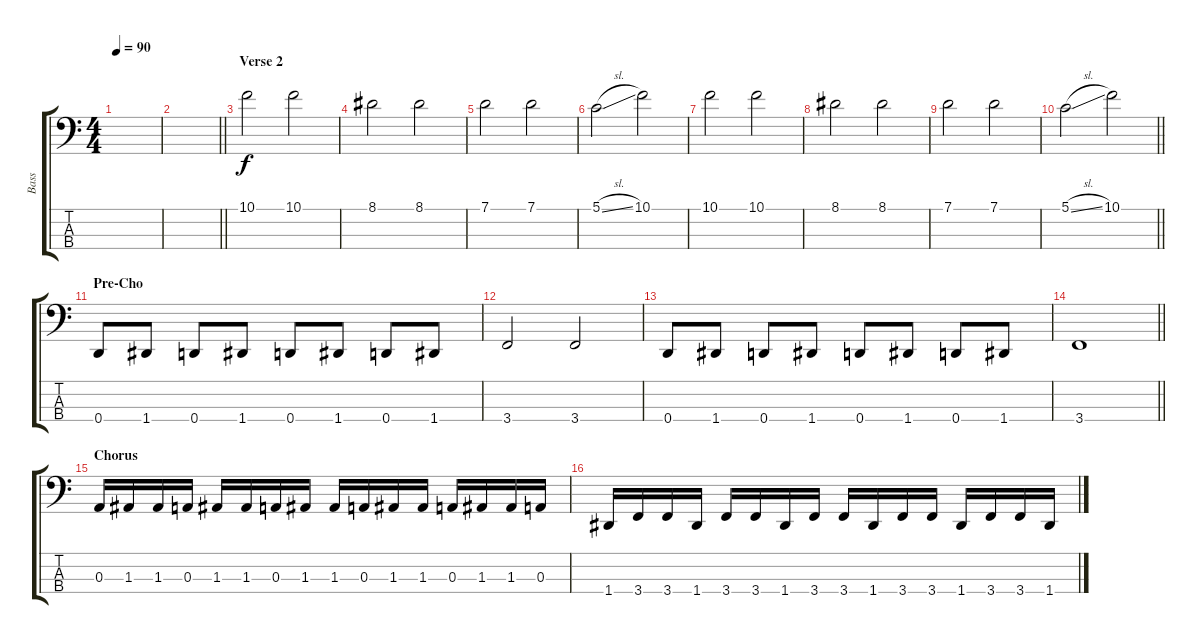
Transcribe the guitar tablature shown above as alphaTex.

\track ("Bass" "Bass") {instrument electricbassfinger}
\staff {score tabs}
\tuning (G2 D2 A1 D1) {hide}
\ts (4 4)
\tempo 90
\clef f4
\ks c
|
\barLineRight lightlight
|
\section ("" "Verse 2")
10.1.2 10.1.2 |
8.1.2 8.1.2 |
7.1.2 7.1.2 |
5.1{sl}.2 10.1.2 |
10.1.2 10.1.2 |
8.1.2 8.1.2 |
7.1.2 7.1.2 |
\barLineRight lightlight
5.1{sl}.2 10.1.2 |
\section ("" "Pre-Cho")
0.4.8 1.4.8 0.4.8 1.4.8 0.4.8 1.4.8 0.4.8 1.4.8 |
3.4.2 3.4.2 |
0.4.8 1.4.8 0.4.8 1.4.8 0.4.8 1.4.8 0.4.8 1.4.8 |
\barLineRight lightlight
3.4.1 |
\section ("" "Chorus")
0.3.16 1.3.16 1.3.16 0.3.16 1.3.16 1.3.16 0.3.16 1.3.16 1.3.16 0.3.16 1.3.16 1.3.16 0.3.16 1.3.16 1.3.16 0.3.16 |
1.4.16 3.4.16 3.4.16 1.4.16 3.4.16 3.4.16 1.4.16 3.4.16 3.4.16 1.4.16 3.4.16 3.4.16 1.4.16 3.4.16 3.4.16 1.4.16
